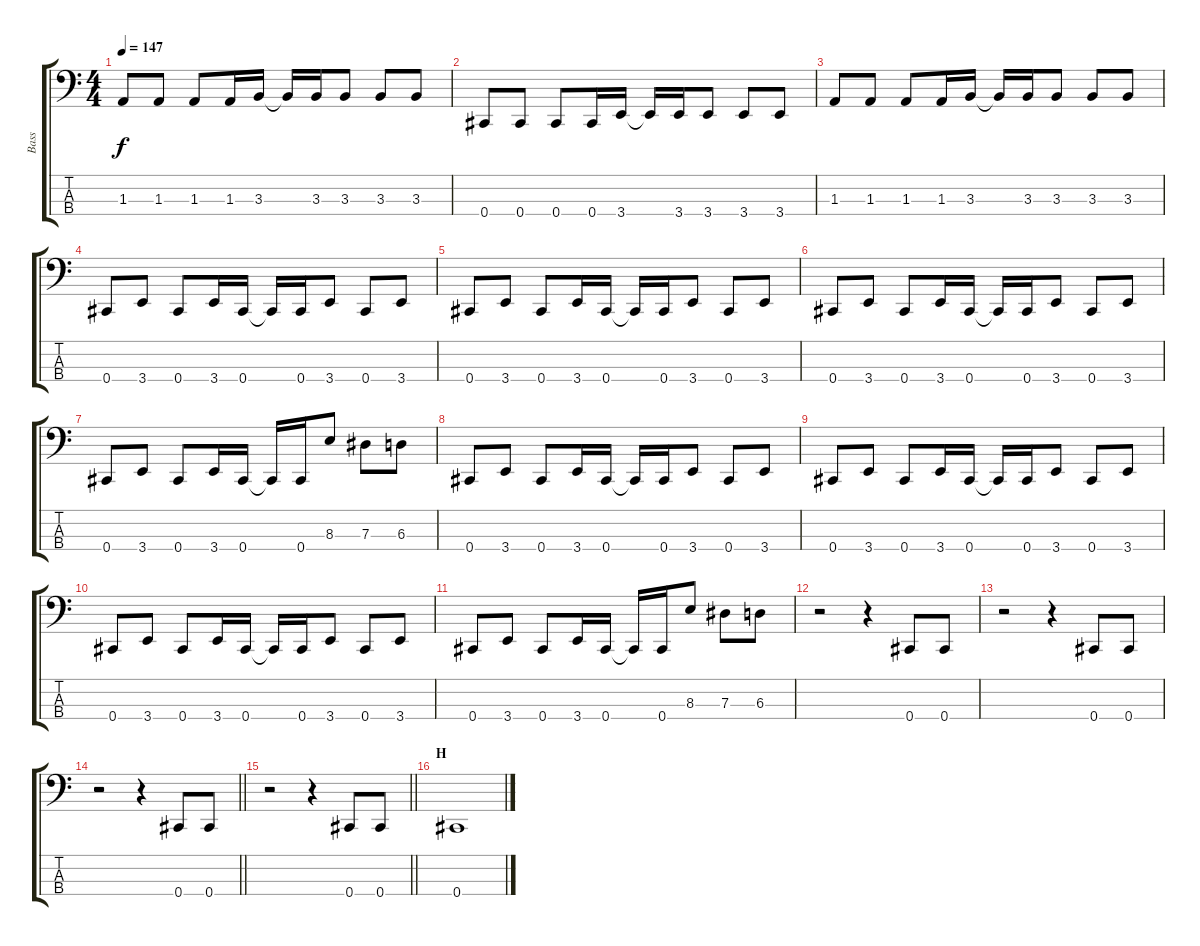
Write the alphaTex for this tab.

\track ("Bass" "Bass") {instrument electricbasspick}
\staff {score tabs}
\tuning (Gb2 Db2 Ab1 Db1) {hide}
\ts (4 4)
\tempo 147
\clef f4
\ks c
1.3.8{dy f} 1.3.8 1.3.8 1.3.16 3.3.16 3.3{t}.16 3.3.16 3.3.8 3.3.8 3.3.8 |
0.4.8 0.4.8 0.4.8 0.4.16 3.4.16 3.4{t}.16 3.4.16 3.4.8 3.4.8 3.4.8 |
1.3.8 1.3.8 1.3.8 1.3.16 3.3.16 3.3{t}.16 3.3.16 3.3.8 3.3.8 3.3.8 |
0.4.8 3.4.8 0.4.8 3.4.16 0.4.16 0.4{t}.16 0.4.16 3.4.8 0.4.8 3.4.8 |
0.4.8 3.4.8 0.4.8 3.4.16 0.4.16 0.4{t}.16 0.4.16 3.4.8 0.4.8 3.4.8 |
0.4.8 3.4.8 0.4.8 3.4.16 0.4.16 0.4{t}.16 0.4.16 3.4.8 0.4.8 3.4.8 |
0.4.8 3.4.8 0.4.8 3.4.16 0.4.16 0.4{t}.16 0.4.16 8.3.8 7.3.8 6.3.8 |
0.4.8 3.4.8 0.4.8 3.4.16 0.4.16 0.4{t}.16 0.4.16 3.4.8 0.4.8 3.4.8 |
0.4.8 3.4.8 0.4.8 3.4.16 0.4.16 0.4{t}.16 0.4.16 3.4.8 0.4.8 3.4.8 |
0.4.8 3.4.8 0.4.8 3.4.16 0.4.16 0.4{t}.16 0.4.16 3.4.8 0.4.8 3.4.8 |
0.4.8 3.4.8 0.4.8 3.4.16 0.4.16 0.4{t}.16 0.4.16 8.3.8 7.3.8 6.3.8 |
r.2 r.4 0.4.8 0.4.8 |
r.2 r.4 0.4.8 0.4.8 |
\barLineRight lightlight
r.2 r.4 0.4.8 0.4.8 |
\section ("" "")
\barLineRight lightlight
r.2 r.4 0.4.8 0.4.8 |
\section ("" "H")
0.4.1
